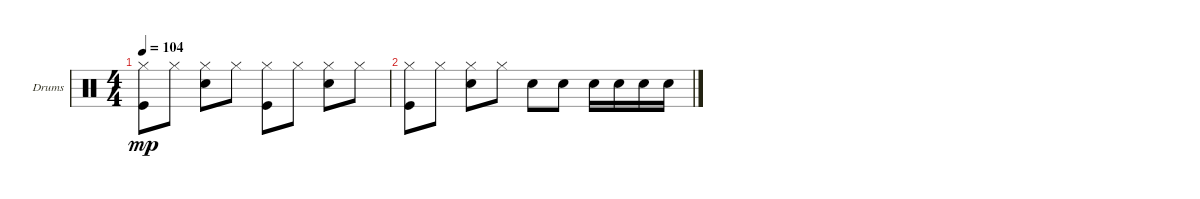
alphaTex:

\defaultSystemsLayout 4
\bracketExtendMode groupsimilarinstruments
\firstSystemTrackNameOrientation horizontal
\otherSystemsTrackNameOrientation horizontal
\track ("Drumkit" "Drums") {instrument percussion}
\staff {score}
\articulation defaults
\ts (4 4)
\tempo 104
\clef neutral
\ks c
("Kick (hit)" "Hi-Hat (closed)").8{dy mp} "Hi-Hat (closed)".8 ("Snare (hit) 2" "Hi-Hat (closed)").8 "Hi-Hat (closed)".8 ("Hi-Hat (closed)" "Kick (hit)").8 "Hi-Hat (closed)".8 ("Snare (hit) 2" "Hi-Hat (closed)").8 "Hi-Hat (closed)".8 |
("Kick (hit)" "Hi-Hat (closed)").8 "Hi-Hat (closed)".8 ("Snare (hit) 2" "Hi-Hat (closed)").8 "Hi-Hat (closed)".8 "Snare (hit) 2".8 "Snare (hit) 2".8 "Snare (hit) 2".16 "Snare (hit) 2".16 "Snare (hit) 2".16 "Snare (hit) 2".16
